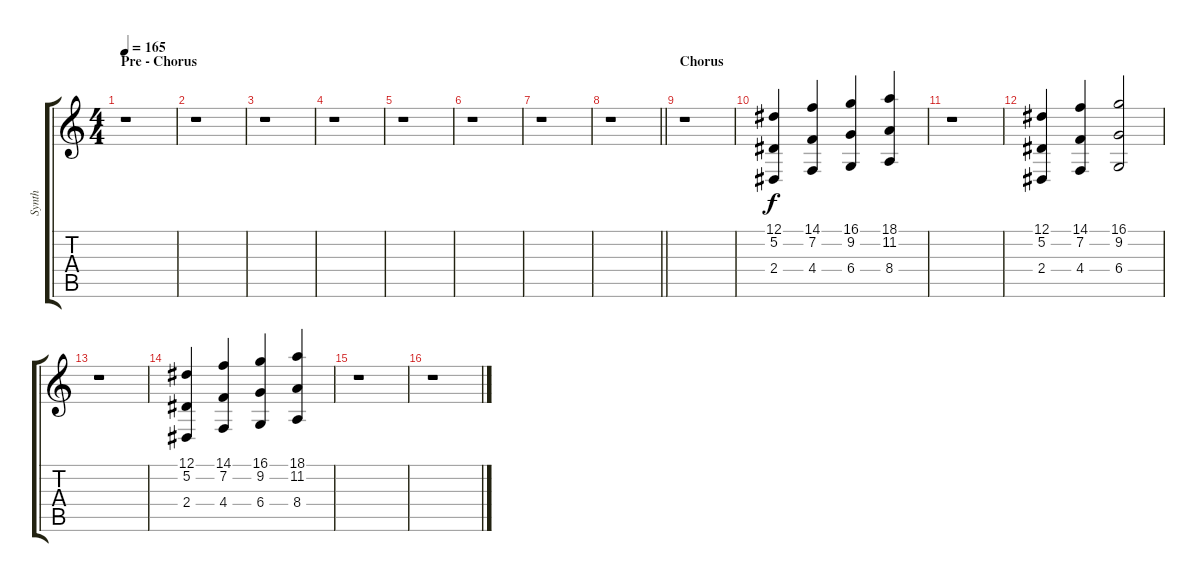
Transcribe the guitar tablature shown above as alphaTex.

\track ("Synth" "Synth") {instrument tubularbells}
\staff {score tabs}
\tuning (Eb4 Bb3 Gb3 Db3 Ab2 Eb2) {hide}
\ts (4 4)
\section ("" "Pre - Chorus")
\tempo 165
\clef g2
\ks c
r.1{dy f} |
r.1 |
r.1 |
r.1 |
r.1 |
r.1 |
r.1 |
\barLineRight lightlight
r.1 |
\section ("" "Chorus")
r.1 |
(12.1 5.2 2.4).4 (14.1 7.2 4.4).4 (16.1 9.2 6.4).4 (18.1 11.2 8.4).4 |
r.1 |
(12.1 5.2 2.4).4 (14.1 7.2 4.4).4 (16.1 9.2 6.4).2 |
r.1 |
(12.1 5.2 2.4).4 (14.1 7.2 4.4).4 (16.1 9.2 6.4).4 (18.1 11.2 8.4).4 |
r.1 |
r.1
